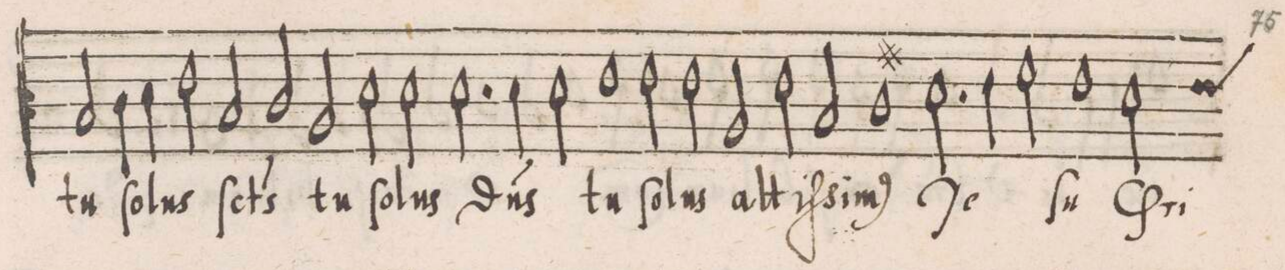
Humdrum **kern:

**kern	**text
*I"ALTVS	*
*clefC4	*
*k[]	*
*met(c|)	*
*M2/1	*
2B/	tu
4c\	ſo-
4d\	-lus
2e\	.
2B/	ſ(an)-
=73	=73
2c/	-ct(u)s
2A/	tu
2d\	ſo-
2d\	-lus
=74	=74
2.d\	D(o-
4d\	-mi)-
2d\	-n(u)s
1e	tu
=75	=75
2e\	ſo-
2e\	-lus
2A/	al-
=76	=76
2e\	-tiſ-
2B/	-si-
1c#X	-m(us)
=77	=77
2.d\	Je-
4e\	.
2f\	.
1e	-ſu
=78	=78
*custos:e	*
2d\	(Ch)ri-
*-	*-
